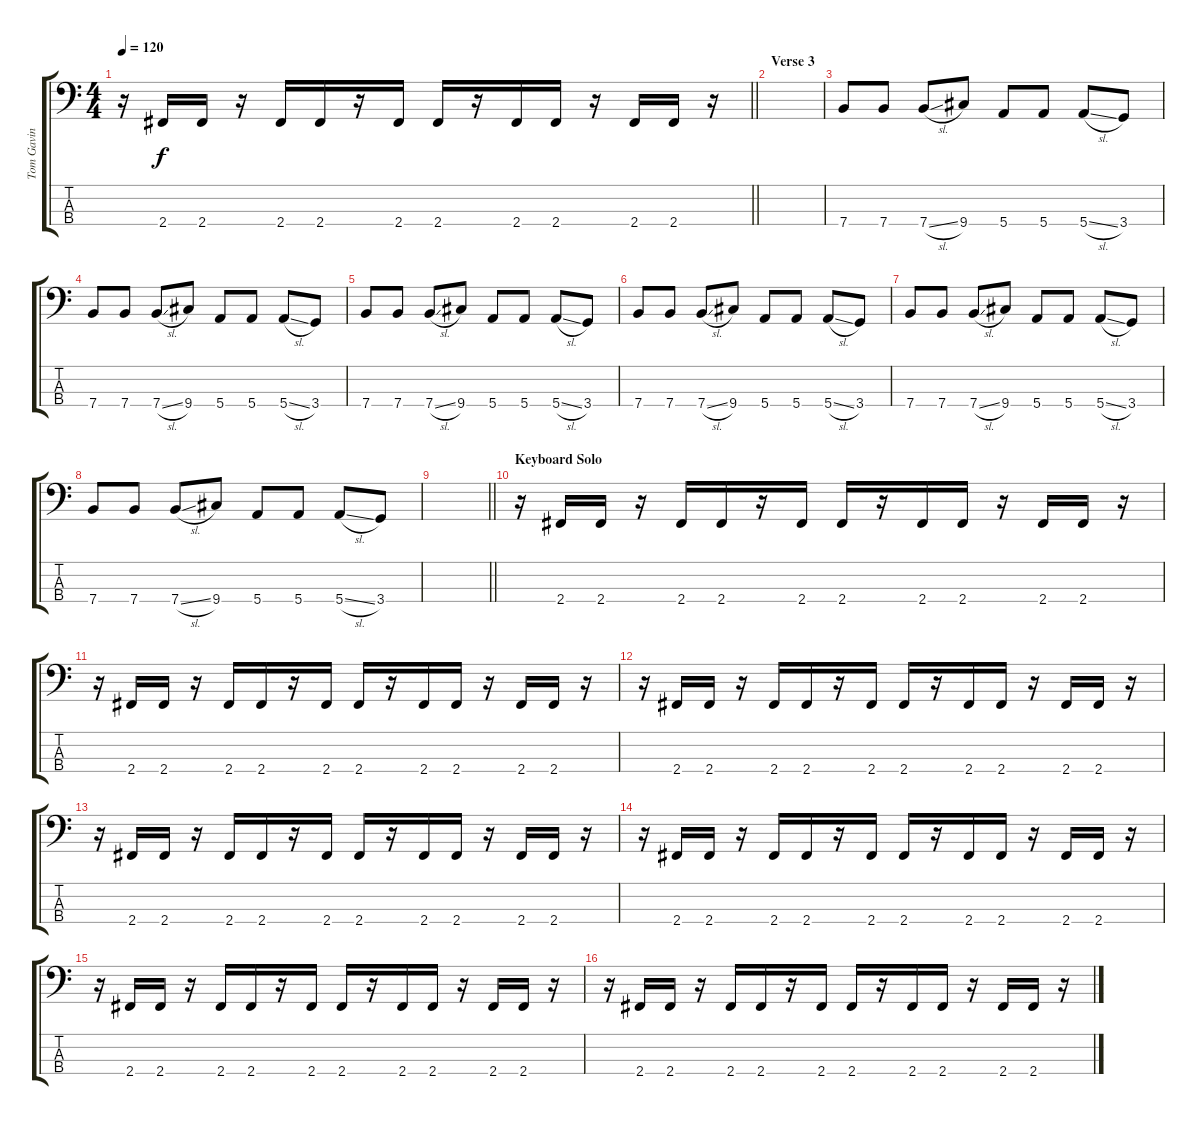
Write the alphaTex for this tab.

\track ("Tom Gavin" "Tom Gavin") {instrument electricbassfinger}
\staff {score tabs}
\tuning (G2 D2 A1 E1) {hide}
\ts (4 4)
\tempo 120
\clef f4
\barLineRight lightlight
\ks c
r.16{dy f} 2.4.16 2.4.16 r.16 2.4.16 2.4.16 r.16 2.4.16 2.4.16 r.16 2.4.16 2.4.16 r.16 2.4.16 2.4.16 r.16 |
\section ("" "Verse 3")
|
7.4.8 7.4.8 7.4{sl}.8 9.4.8 5.4.8 5.4.8 5.4{sl}.8 3.4.8 |
7.4.8 7.4.8 7.4{sl}.8 9.4.8 5.4.8 5.4.8 5.4{sl}.8 3.4.8 |
7.4.8 7.4.8 7.4{sl}.8 9.4.8 5.4.8 5.4.8 5.4{sl}.8 3.4.8 |
7.4.8 7.4.8 7.4{sl}.8 9.4.8 5.4.8 5.4.8 5.4{sl}.8 3.4.8 |
7.4.8 7.4.8 7.4{sl}.8 9.4.8 5.4.8 5.4.8 5.4{sl}.8 3.4.8 |
7.4.8 7.4.8 7.4{sl}.8 9.4.8 5.4.8 5.4.8 5.4{sl}.8 3.4.8 |
\barLineRight lightlight
|
\section ("" "Keyboard Solo")
r.16 2.4.16 2.4.16 r.16 2.4.16 2.4.16 r.16 2.4.16 2.4.16 r.16 2.4.16 2.4.16 r.16 2.4.16 2.4.16 r.16 |
r.16 2.4.16 2.4.16 r.16 2.4.16 2.4.16 r.16 2.4.16 2.4.16 r.16 2.4.16 2.4.16 r.16 2.4.16 2.4.16 r.16 |
r.16 2.4.16 2.4.16 r.16 2.4.16 2.4.16 r.16 2.4.16 2.4.16 r.16 2.4.16 2.4.16 r.16 2.4.16 2.4.16 r.16 |
r.16 2.4.16 2.4.16 r.16 2.4.16 2.4.16 r.16 2.4.16 2.4.16 r.16 2.4.16 2.4.16 r.16 2.4.16 2.4.16 r.16 |
r.16 2.4.16 2.4.16 r.16 2.4.16 2.4.16 r.16 2.4.16 2.4.16 r.16 2.4.16 2.4.16 r.16 2.4.16 2.4.16 r.16 |
r.16 2.4.16 2.4.16 r.16 2.4.16 2.4.16 r.16 2.4.16 2.4.16 r.16 2.4.16 2.4.16 r.16 2.4.16 2.4.16 r.16 |
r.16 2.4.16 2.4.16 r.16 2.4.16 2.4.16 r.16 2.4.16 2.4.16 r.16 2.4.16 2.4.16 r.16 2.4.16 2.4.16 r.16
